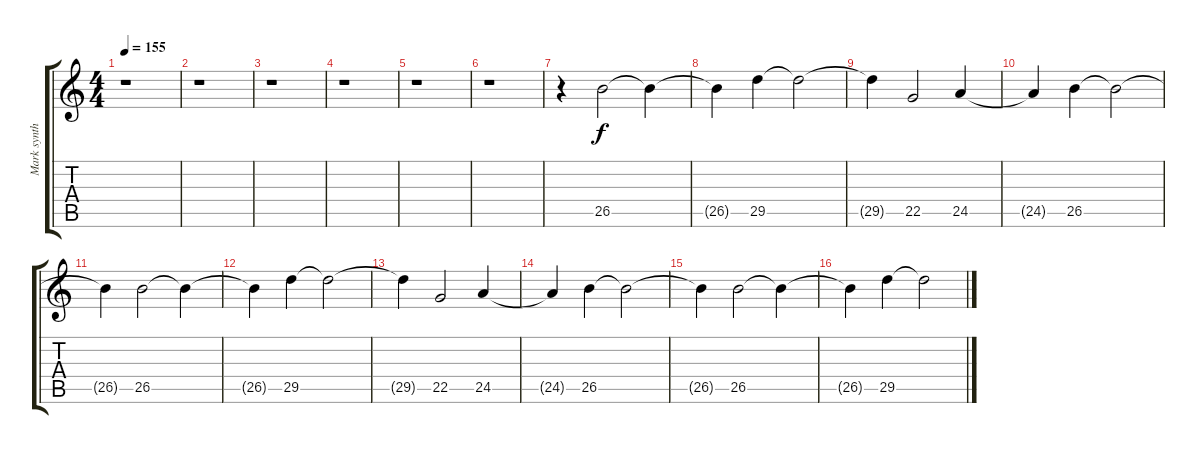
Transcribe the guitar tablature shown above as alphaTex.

\track ("Mark synthe" "Mark synth") {instrument lead2sawtooth}
\staff {score tabs}
\tuning (E4 B3 G3 D3 A2 E2) {hide}
\ts (4 4)
\tempo 155
\clef g2
\ks c
r.1{dy f} |
r.1 |
r.1 |
r.1 |
r.1 |
r.1 |
r.4 26.5.2 26.5{t}.4 |
26.5{t}.4 29.5.4 29.5{t}.2 |
29.5{t}.4 22.5.2 24.5.4 |
24.5{t}.4 26.5.4 26.5{t}.2 |
26.5{t}.4 26.5.2 26.5{t}.4 |
26.5{t}.4 29.5.4 29.5{t}.2 |
29.5{t}.4 22.5.2 24.5.4 |
24.5{t}.4 26.5.4 26.5{t}.2 |
26.5{t}.4 26.5.2 26.5{t}.4 |
26.5{t}.4 29.5.4 29.5{t}.2
